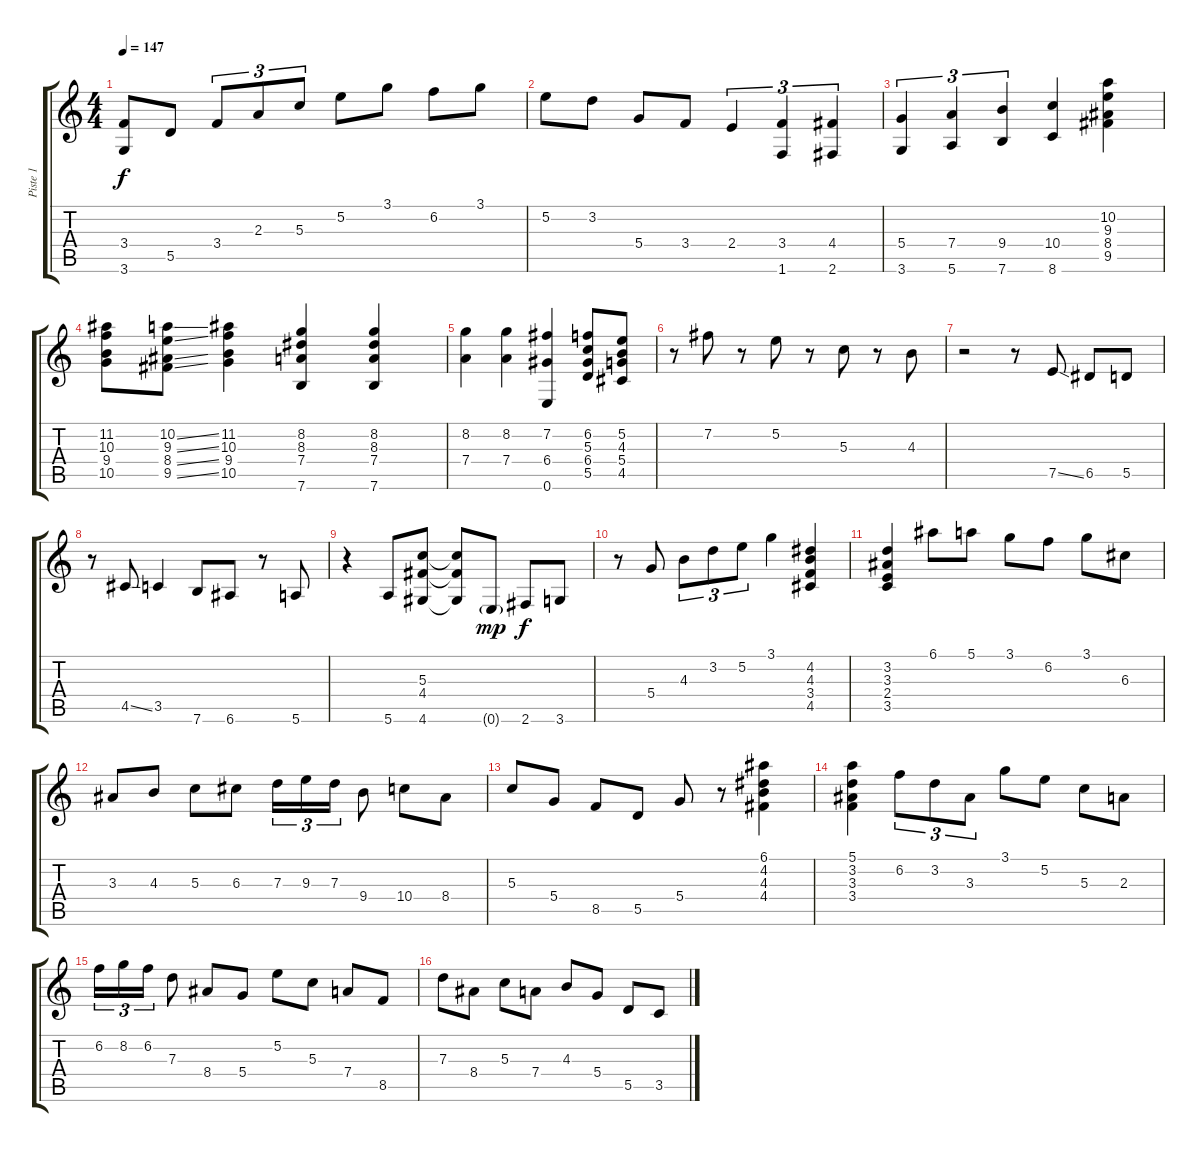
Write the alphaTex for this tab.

\track ("Piste 1" "Piste 1") {instrument electricguitarjazz}
\staff {score tabs}
\tuning (E4 B3 G3 D3 A2 E2) {hide}
\ts (4 4)
\tempo 147
\clef g2
\ks c
(3.4 3.6).8{dy f} 5.5.8 3.4.8{tu (3 2)} 2.3.8{tu (3 2)} 5.3.8{tu (3 2)} 5.2.8 3.1.8 6.2.8 3.1.8 |
5.2.8 3.2.8 5.4.8 3.4.8 2.4.4{tu (3 2)} (3.4 1.6).4{tu (3 2)} (4.4 2.6).4{tu (3 2)} |
(5.4 3.6).4{tu (3 2)} (7.4 5.6).4{tu (3 2)} (9.4 7.6).4{tu (3 2)} (10.4 8.6).4 (10.2 9.3 8.4 9.5).4 |
(11.2 10.3 9.4 10.5).8 (10.2{ss} 9.3{ss} 8.4{ss} 9.5{ss}).8 (11.2 10.3 9.4 10.5).4 (8.2 8.3 7.4 7.6).4 (8.2 8.3 7.4 7.6).4 |
(8.2 7.4).4 (8.2 7.4).4 (7.2 6.4 0.6).4 (6.2 5.3 6.4 5.5).8 (5.2 4.3 5.4 4.5).8 |
r.8 7.2.8 r.8 5.2.8 r.8 5.3.8 r.8 4.3.8 |
r.2 r.8 7.5{ss}.8 6.5.8 5.5.8 |
r.8 4.5{ss}.8 3.5.4 7.6.8 6.6.8 r.8 5.6.8 |
r.4 5.6.8 (5.3 4.4 4.6).8 (5.3{t} 4.4{t} 4.6{t}).8 0.6{g}.8{dy mp} 2.6.8{dy f} 3.6.8 |
r.8 5.4.8 4.3.8{tu (3 2)} 3.2.8{tu (3 2)} 5.2.8{tu (3 2)} 3.1.4 (4.2 4.3 3.4 4.5).4 |
(3.2 3.3 2.4 3.5).4 6.1.8 5.1.8 3.1.8 6.2.8 3.1.8 6.3.8 |
3.3.8 4.3.8 5.3.8 6.3.8 7.3.16{tu (3 2)} 9.3.16{tu (3 2)} 7.3.16{tu (3 2)} 9.4.8 10.4.8 8.4.8 |
5.3.8 5.4.8 8.5.8 5.5.8 5.4.8 r.8 (6.1 4.2 4.3 4.4).4 |
(5.1 3.2 3.3 3.4).4 6.2.8{tu (3 2)} 3.2.8{tu (3 2)} 3.3.8{tu (3 2)} 3.1.8 5.2.8 5.3.8 2.3.8 |
6.2.16{tu (3 2)} 8.2.16{tu (3 2)} 6.2.16{tu (3 2)} 7.3.8 8.4.8 5.4.8 5.2.8 5.3.8 7.4.8 8.5.8 |
7.3.8 8.4.8 5.3.8 7.4.8 4.3.8 5.4.8 5.5.8 3.5.8
